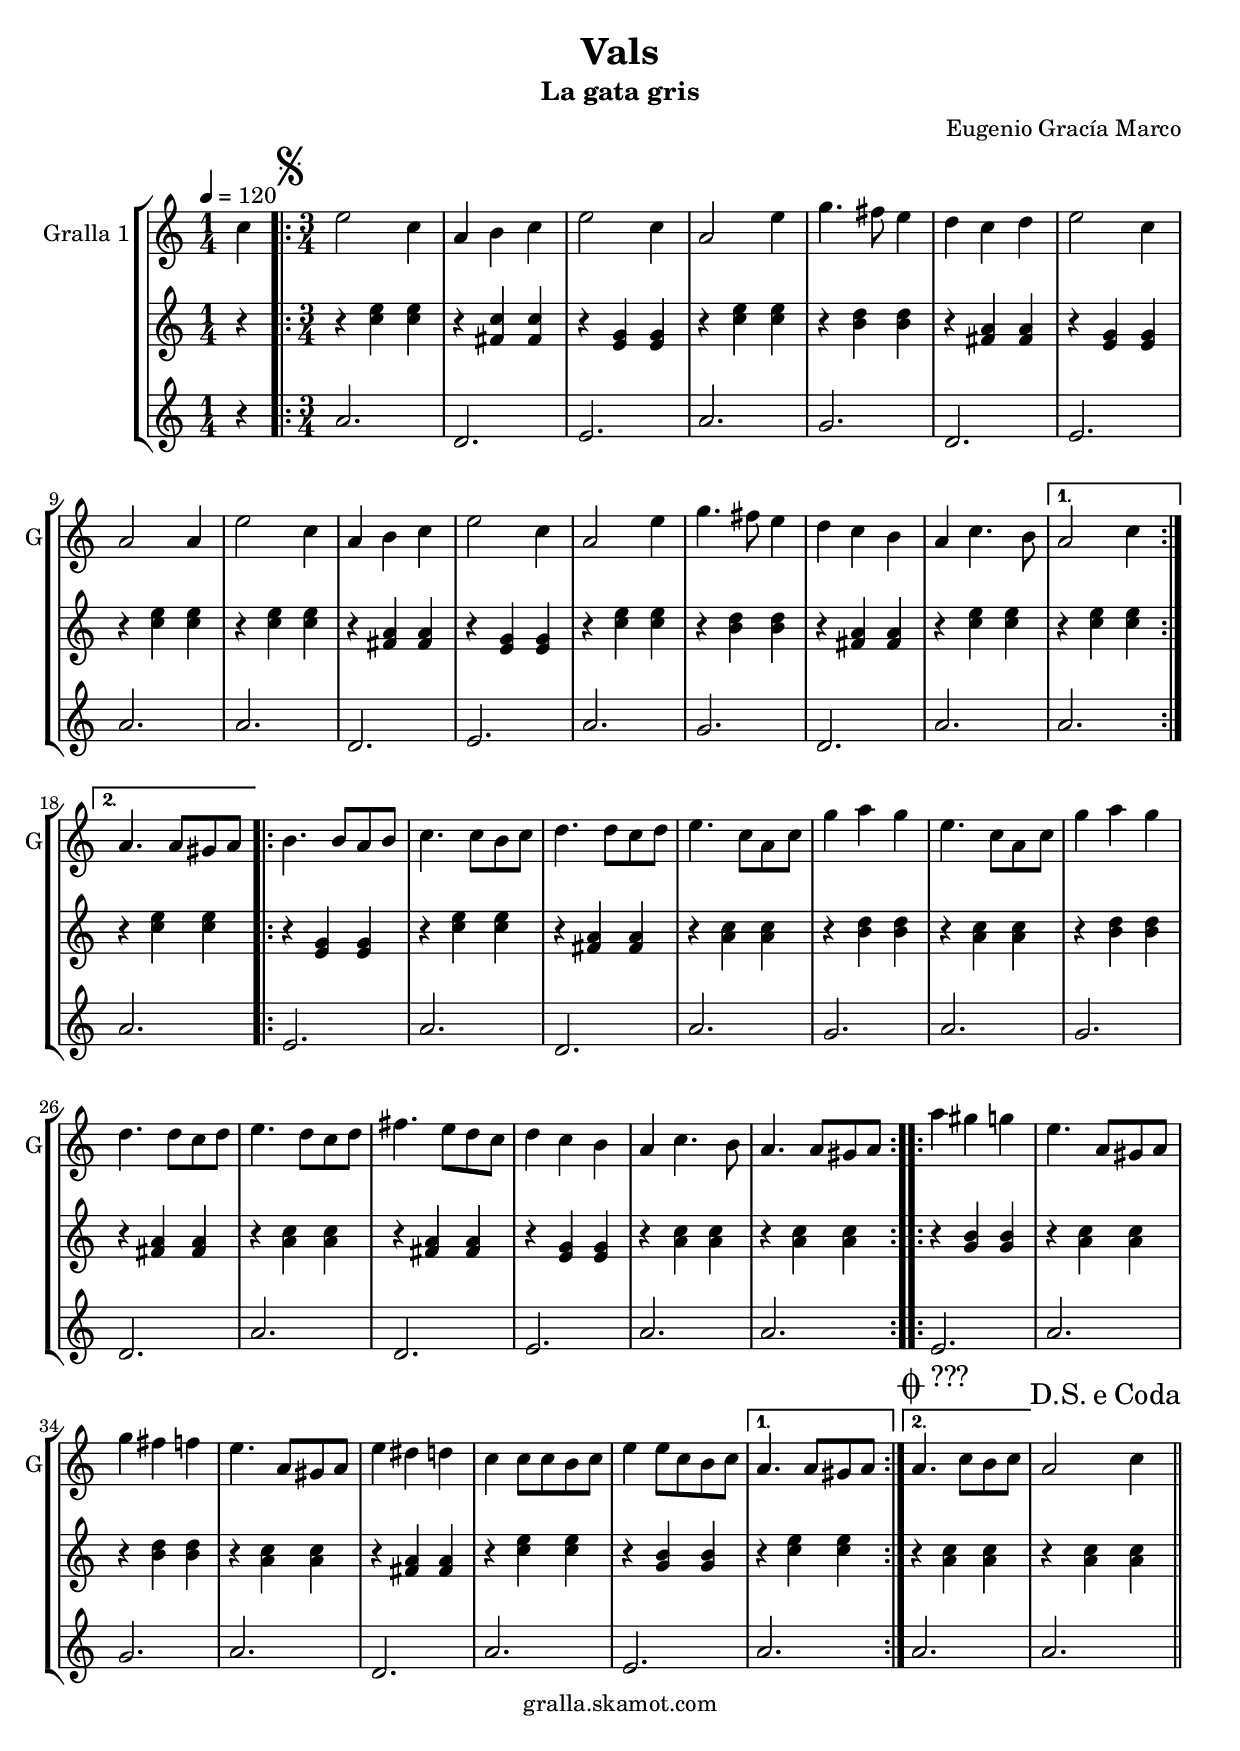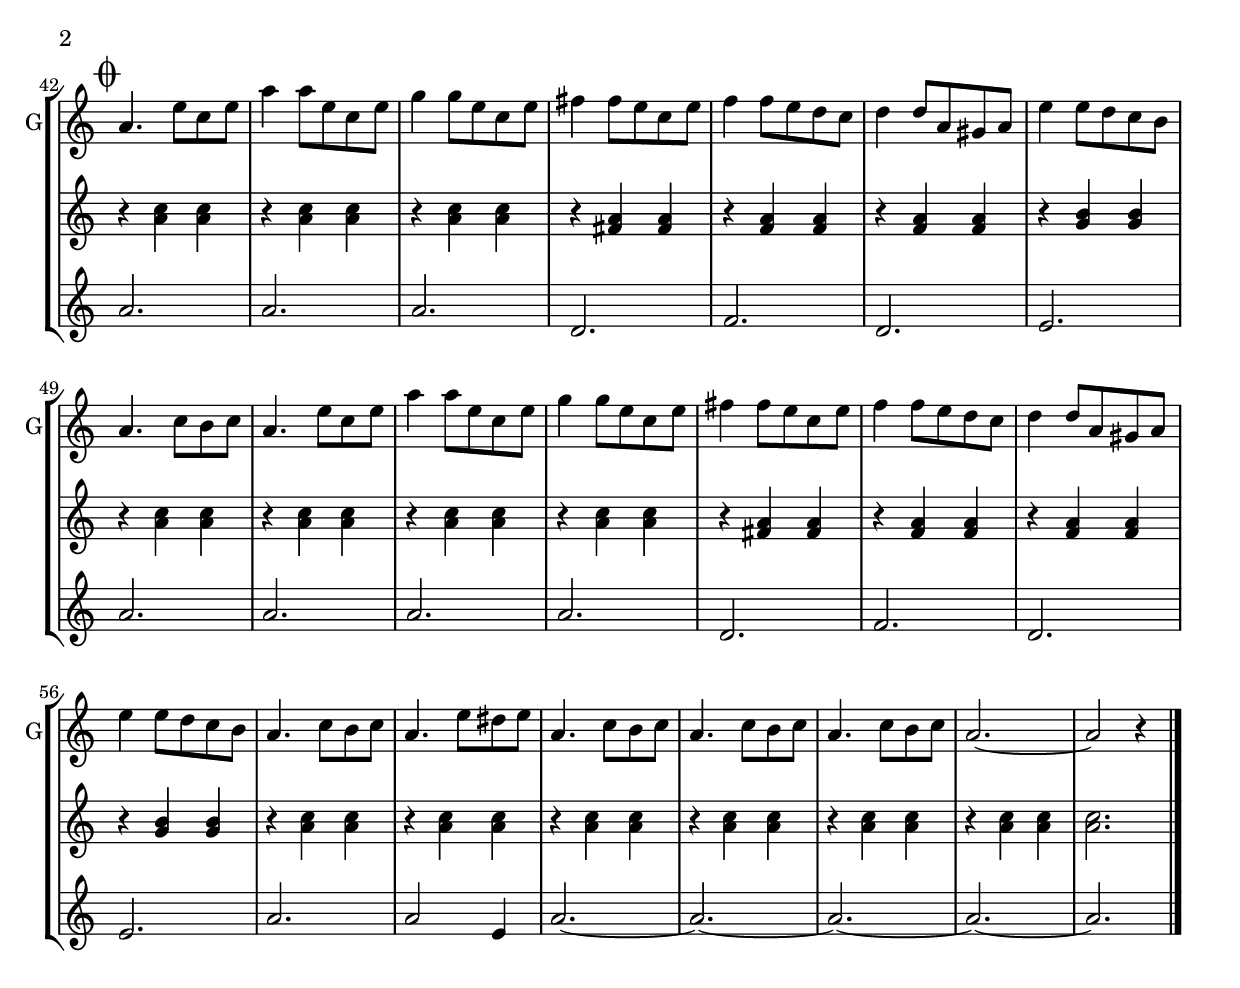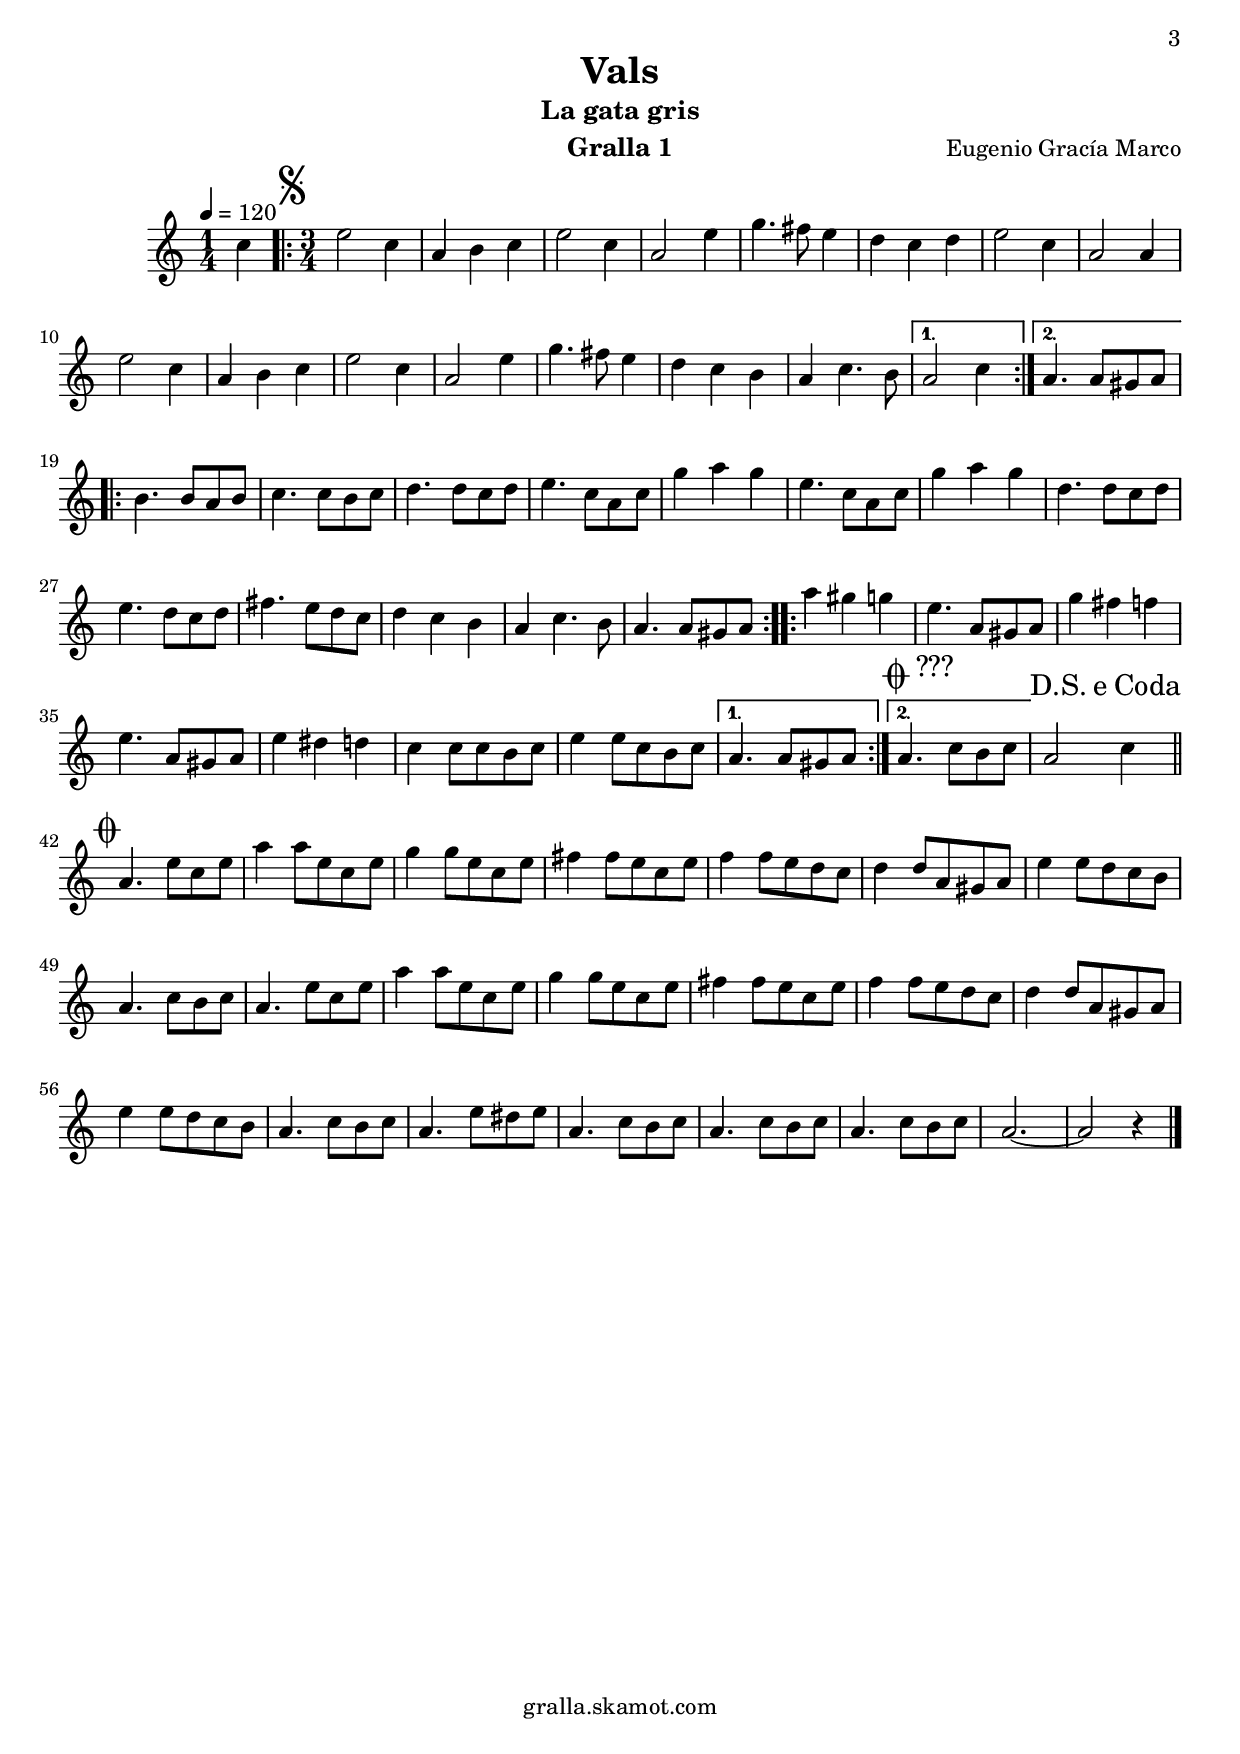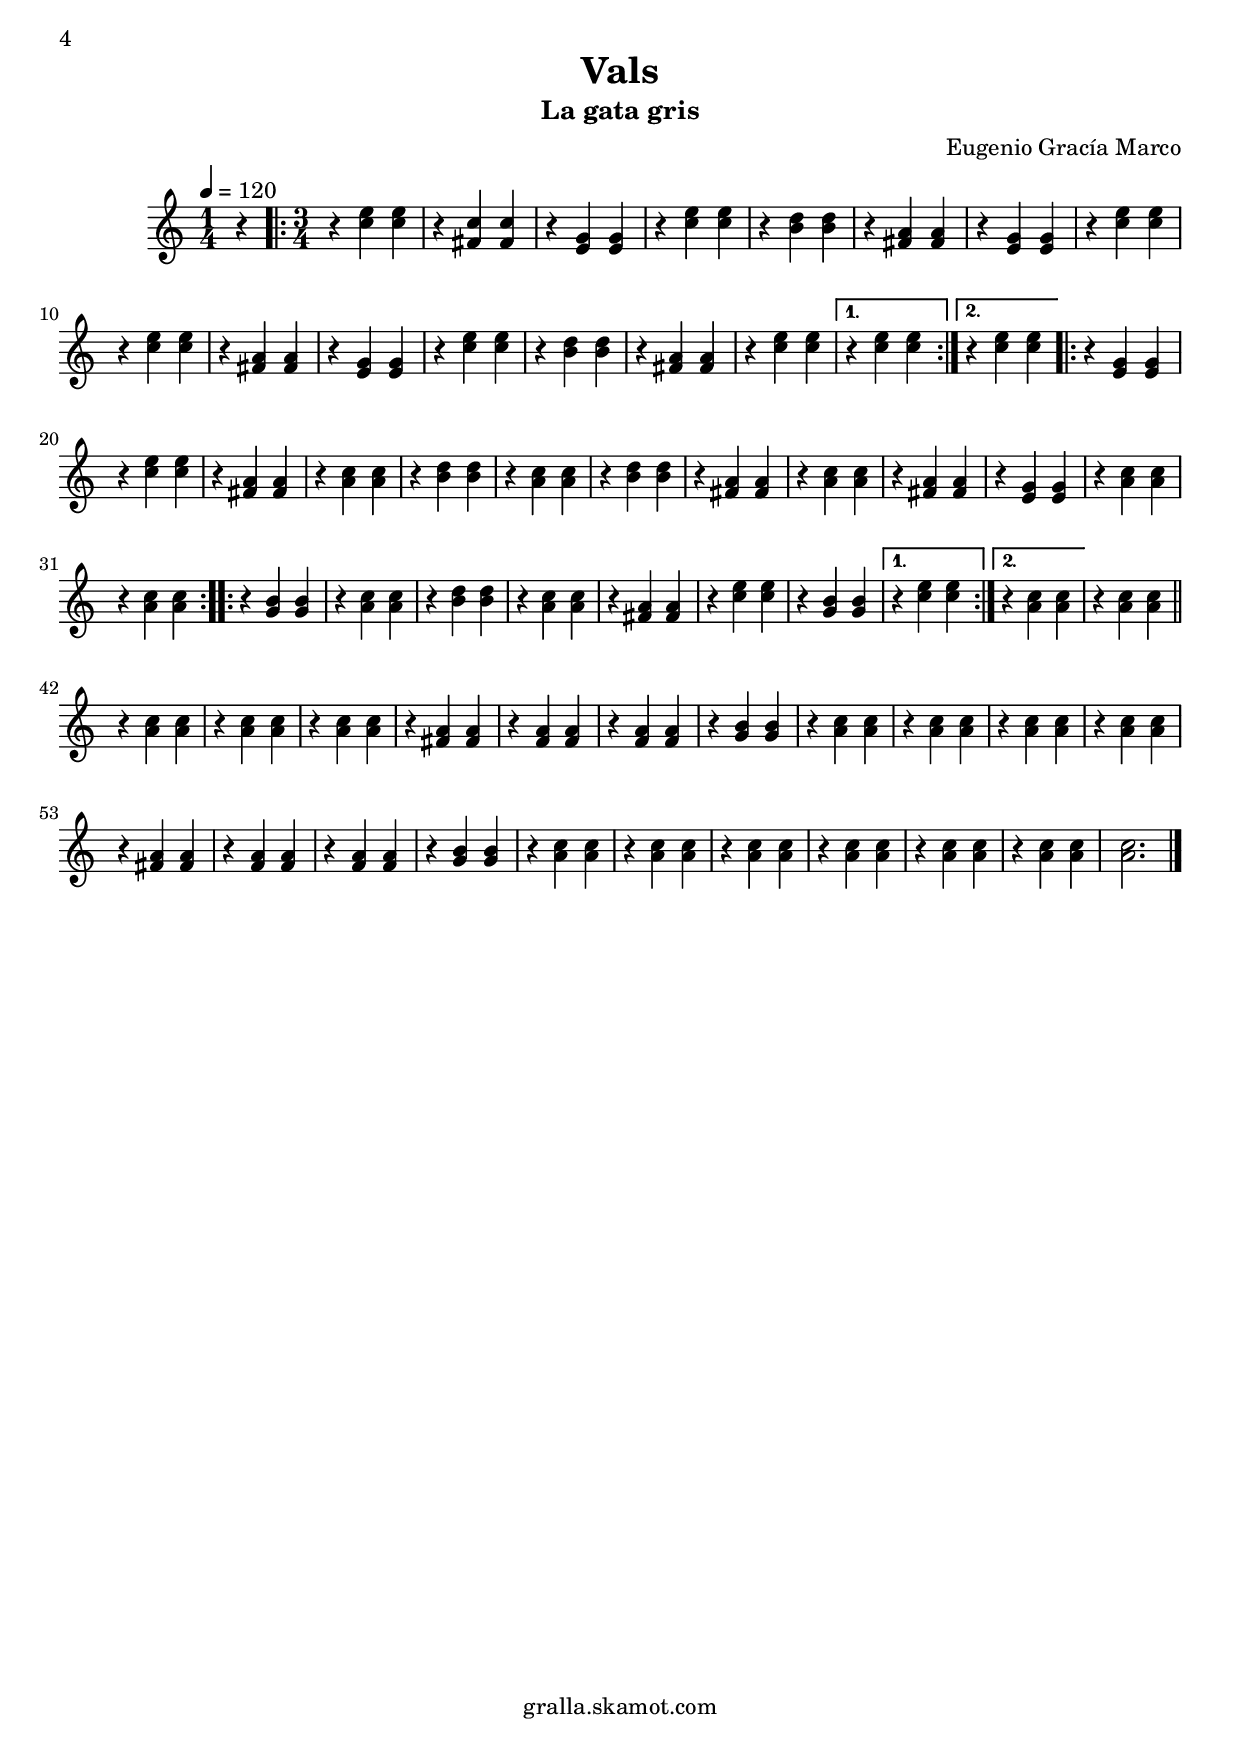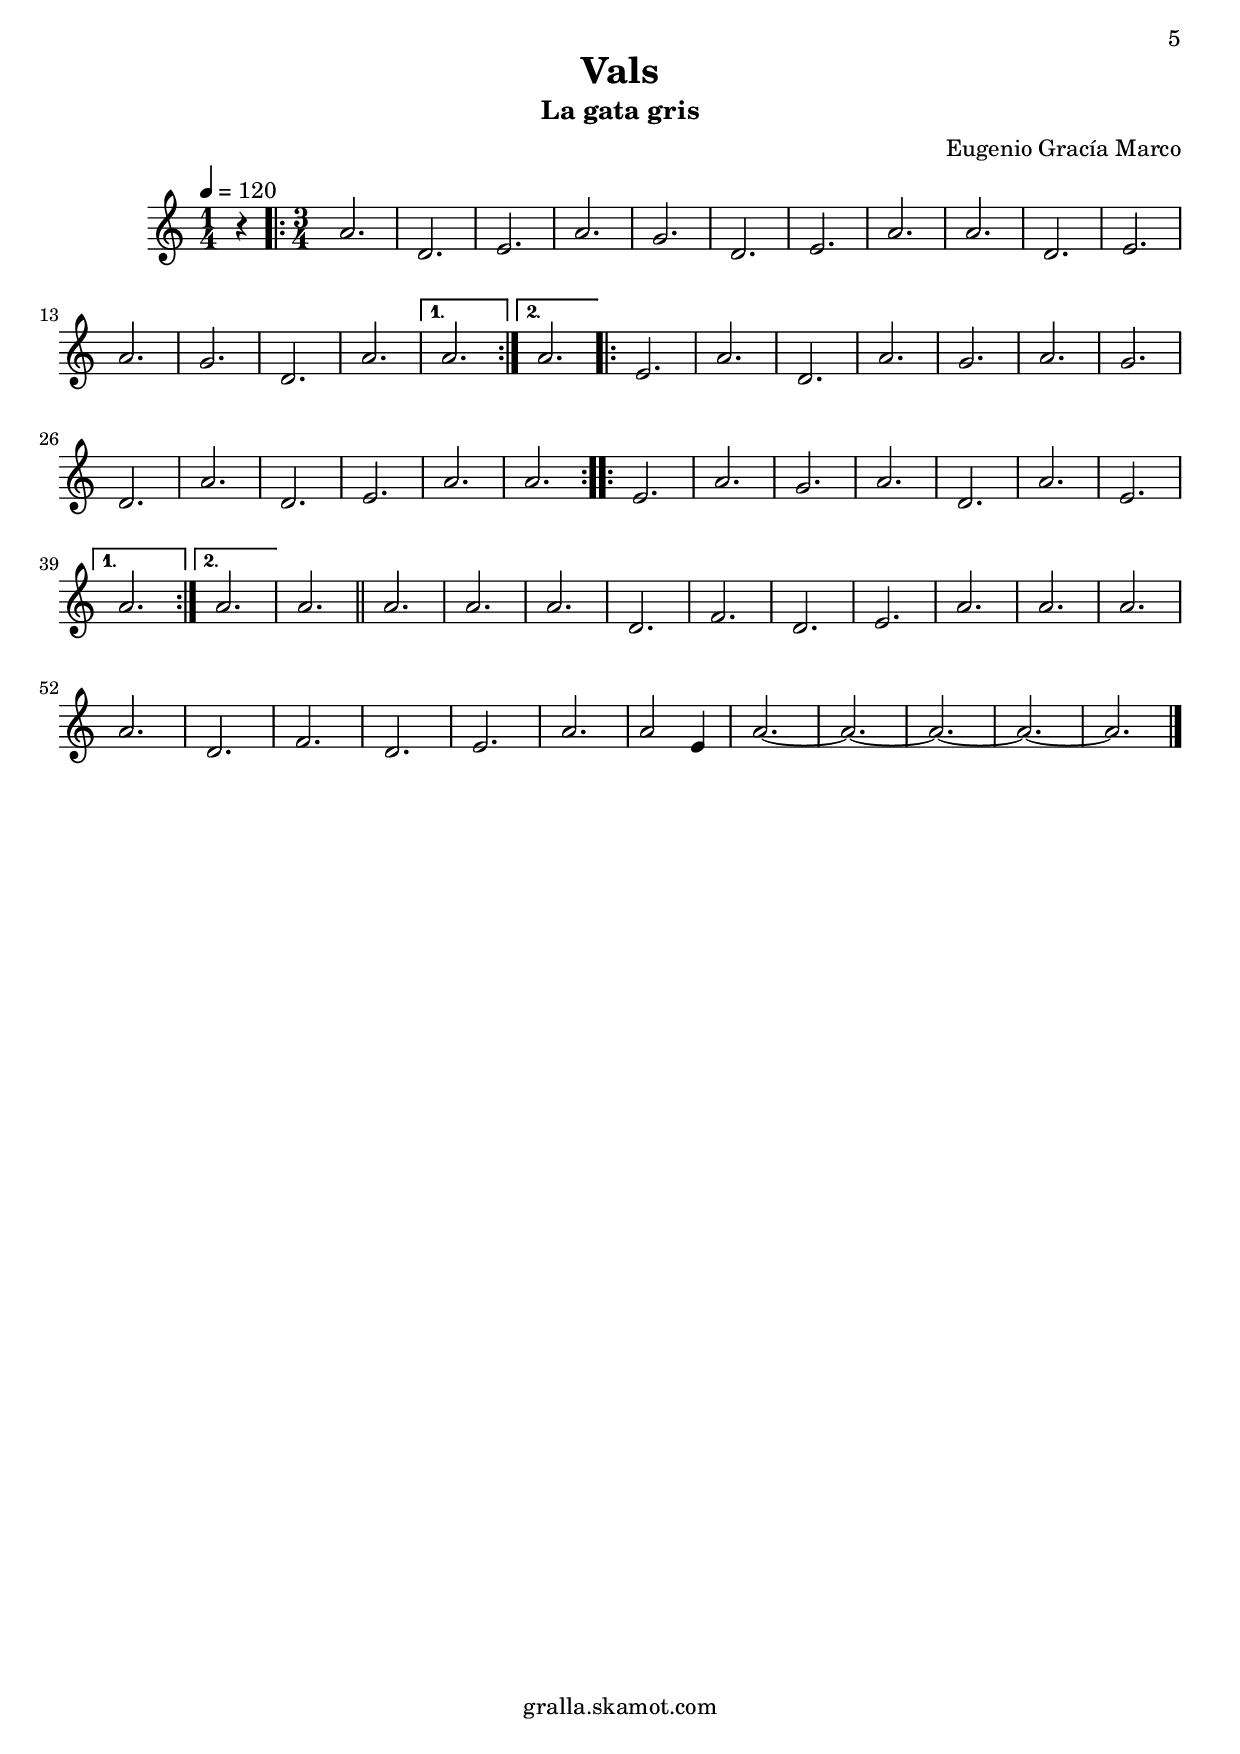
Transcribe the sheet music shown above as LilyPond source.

\version "2.16.2"

\header {
  dedication=""
  title="Vals"
  subtitle="La gata gris"
  subsubtitle=""
  poet=""
  meter=""
  piece=""
  composer="Eugenio Gracía Marco"
  arranger=""
  opus=""
  instrument=""
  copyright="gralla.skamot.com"
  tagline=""
}

liniaroAa =
\relative c''
{
  \tempo 4=120
  \clef treble
  \key c \major
  \time 1/4
  c4  |
  \time 3/4   \repeat volta 2 { \mark \markup {\musicglyph #"scripts.segno"} e2 c4  |
  a4 b c  |
  e2 c4  |
  %05
  a2 e'4  |
  g4. fis8 e4  |
  d4 c d  |
  e2 c4  |
  a2 a4  |
  %10
  e'2 c4  |
  a4 b c  |
  e2 c4  |
  a2 e'4  |
  g4. fis8 e4  |
  %15
  d4 c b  |
  a4 c4. b8 }
  \alternative { { a2 c4 }
  { a4. a8 gis a } }
  \repeat volta 2 { b4. b8 a b  |
  %20
  c4. c8 b c  |
  d4. d8 c d  |
  e4. c8 a c  |
  g'4 a g  |
  e4. c8 a c  |
  %25
  g'4 a g  |
  d4. d8 c d  |
  e4. d8 c d  |
  fis4. e8 d c  |
  d4 c b  |
  %30
  a4 c4. b8  |
  a4. a8 gis a  | }
  \repeat volta 2 { a'4 gis g  |
  e4. a,8 gis a  |
  g'4 fis f  |
  %35
  e4. a,8 gis a  |
  e'4 dis d  |
  c4 c8 c b c  |
  e4 e8 c b c }
  \alternative { { a4. a8 gis a }
  %40
  { \mark \markup {\musicglyph #"scripts.coda" ???} a4. c8 b c } }
  \mark \markup {D.S. e Coda} a2 c4  \bar "||"
  \mark \markup {\musicglyph #"scripts.coda"} a4. e'8 c e  |
  a4 a8 e c e  |
  g4 g8 e c e  |
  %45
  fis4 fis8 e c e  |
  f4 f8 e d c  |
  d4 d8 a gis a  |
  e'4 e8 d c b  |
  a4. c8 b c  |
  %50
  a4. e'8 c e  |
  a4 a8 e c e  |
  g4 g8 e c e  |
  fis4 fis8 e c e  |
  f4 f8 e d c  |
  %55
  d4 d8 a gis a  |
  e'4 e8 d c b  |
  a4. c8 b c  |
  a4. e'8 dis e  |
  a,4. c8 b c  |
  %60
  a4. c8 b c  |
  a4. c8 b c  |
  a2. ~  |
  a2 r4  \bar "|."
}

liniaroAb =
\relative c''
{
  \tempo 4=120
  \clef treble
  \key c \major
  \time 1/4
  r4  |
  \time 3/4   \repeat volta 2 { r4 <c e> <c e>  |
  r4 <fis, c'> <fis c'>  |
  r4 <e g> <e g>  |
  %05
  r4 <c' e> <c e>  |
  r4 <b d> <b d>  |
  r4 <fis a> <fis a>  |
  r4 <e g> <e g>  |
  r4 <c' e> <c e>  |
  %10
  r4 <c e> <c e>  |
  r4 <fis, a> <fis a>  |
  r4 <e g> <e g>  |
  r4 <c' e> <c e>  |
  r4 <b d> <b d>  |
  %15
  r4 <fis a> <fis a>  |
  r4 <c' e> <c e> }
  \alternative { { r4 <c e> <c e> }
  { r4 <c e> <c e> } }
  \repeat volta 2 { r4 <e, g> <e g>  |
  %20
  r4 <c' e> <c e>  |
  r4 <fis, a> <fis a>  |
  r4 <a c> <a c>  |
  r4 <b d> <b d>  |
  r4 <a c> <a c>  |
  %25
  r4 <b d> <b d>  |
  r4 <fis a> <fis a>  |
  r4 <a c> <a c>  |
  r4 <fis a> <fis a>  |
  r4 <e g> <e g>  |
  %30
  r4 <a c> <a c>  |
  r4 <a c> <a c>  | }
  \repeat volta 2 { r4 <g b> <g b>  |
  r4 <a c> <a c>  |
  r4 <b d> <b d>  |
  %35
  r4 <a c> <a c>  |
  r4 <fis a> <fis a>  |
  r4 <c' e> <c e>  |
  r4 <g b> <g b> }
  \alternative { { r4 <c e> <c e> }
  %40
  { r4 <a c> <a c> } }
  r4 <a c> <a c>  \bar "||"
  r4 <a c> <a c>  |
  r4 <a c> <a c>  |
  r4 <a c> <a c>  |
  %45
  r4 <fis a> <fis a>  |
  r4 <f a> <f a>  |
  r4 <f a> <f a>  |
  r4 <g b> <g b>  |
  r4 <a c> <a c>  |
  %50
  r4 <a c> <a c>  |
  r4 <a c> <a c>  |
  r4 <a c> <a c>  |
  r4 <fis a> <fis a>  |
  r4 <f a> <f a>  |
  %55
  r4 <f a> <f a>  |
  r4 <g b> <g b>  |
  r4 <a c> <a c>  |
  r4 <a c> <a c>  |
  r4 <a c> <a c>  |
  %60
  r4 <a c> <a c>  |
  r4 <a c> <a c>  |
  r4 <a c> <a c>  |
  <a c>2.  \bar "|."
}

liniaroAc =
\relative a'
{
  \tempo 4=120
  \clef treble
  \key c \major
  \time 1/4
  r4  |
  \time 3/4   \repeat volta 2 { a2.  |
  d,2.  |
  e2.  |
  %05
  a2.  |
  g2.  |
  d2.  |
  e2.  |
  a2.  |
  %10
  a2.  |
  d,2.  |
  e2.  |
  a2.  |
  g2.  |
  %15
  d2.  |
  a'2. }
  \alternative { { a2. }
  { a2. } }
  \repeat volta 2 { e2.  |
  %20
  a2.  |
  d,2.  |
  a'2.  |
  g2.  |
  a2.  |
  %25
  g2.  |
  d2.  |
  a'2.  |
  d,2.  |
  e2.  |
  %30
  a2.  |
  a2.  | }
  \repeat volta 2 { e2.  |
  a2.  |
  g2.  |
  %35
  a2.  |
  d,2.  |
  a'2.  |
  e2. }
  \alternative { { a2. }
  %40
  { a2. } }
  a2.  \bar "||"
  a2.  |
  a2.  |
  a2.  |
  %45
  d,2.  |
  f2.  |
  d2.  |
  e2.  |
  a2.  |
  %50
  a2.  |
  a2.  |
  a2.  |
  d,2.  |
  f2.  |
  %55
  d2.  |
  e2.  |
  a2.  |
  a2 e4  |
  a2. ~  |
  %60
  a2. ~  |
  a2. ~  |
  a2. ~  |
  a2.  \bar "|."
}

\bookpart {
  \score {
    \new StaffGroup {
      \override Score.RehearsalMark.self-alignment-X = #LEFT
      <<
        \new Staff \with {instrumentName = #"Gralla 1" shortInstrumentName = #"G"} \liniaroAa
        \new Staff \with {instrumentName = #"" shortInstrumentName = #" "} \liniaroAb
        \new Staff \with {instrumentName = #"" shortInstrumentName = #" "} \liniaroAc
      >>
    }
    \layout {}
  }
  \score { \unfoldRepeats
    \new StaffGroup {
      \override Score.RehearsalMark.self-alignment-X = #LEFT
      <<
        \new Staff \with {instrumentName = #"Gralla 1" shortInstrumentName = #"G"} \liniaroAa
        \new Staff \with {instrumentName = #"" shortInstrumentName = #" "} \liniaroAb
        \new Staff \with {instrumentName = #"" shortInstrumentName = #" "} \liniaroAc
      >>
    }
    \midi {
      \set Staff.midiInstrument = "oboe"
      \set DrumStaff.midiInstrument = "drums"
    }
  }
}

\bookpart {
  \header {instrument="Gralla 1"}
  \score {
    \new StaffGroup {
      \override Score.RehearsalMark.self-alignment-X = #LEFT
      <<
        \new Staff \liniaroAa
      >>
    }
    \layout {}
  }
  \score { \unfoldRepeats
    \new StaffGroup {
      \override Score.RehearsalMark.self-alignment-X = #LEFT
      <<
        \new Staff \liniaroAa
      >>
    }
    \midi {
      \set Staff.midiInstrument = "oboe"
      \set DrumStaff.midiInstrument = "drums"
    }
  }
}

\bookpart {
  \header {instrument=""}
  \score {
    \new StaffGroup {
      \override Score.RehearsalMark.self-alignment-X = #LEFT
      <<
        \new Staff \liniaroAb
      >>
    }
    \layout {}
  }
  \score { \unfoldRepeats
    \new StaffGroup {
      \override Score.RehearsalMark.self-alignment-X = #LEFT
      <<
        \new Staff \liniaroAb
      >>
    }
    \midi {
      \set Staff.midiInstrument = "oboe"
      \set DrumStaff.midiInstrument = "drums"
    }
  }
}

\bookpart {
  \header {instrument=""}
  \score {
    \new StaffGroup {
      \override Score.RehearsalMark.self-alignment-X = #LEFT
      <<
        \new Staff \liniaroAc
      >>
    }
    \layout {}
  }
  \score { \unfoldRepeats
    \new StaffGroup {
      \override Score.RehearsalMark.self-alignment-X = #LEFT
      <<
        \new Staff \liniaroAc
      >>
    }
    \midi {
      \set Staff.midiInstrument = "oboe"
      \set DrumStaff.midiInstrument = "drums"
    }
  }
}

